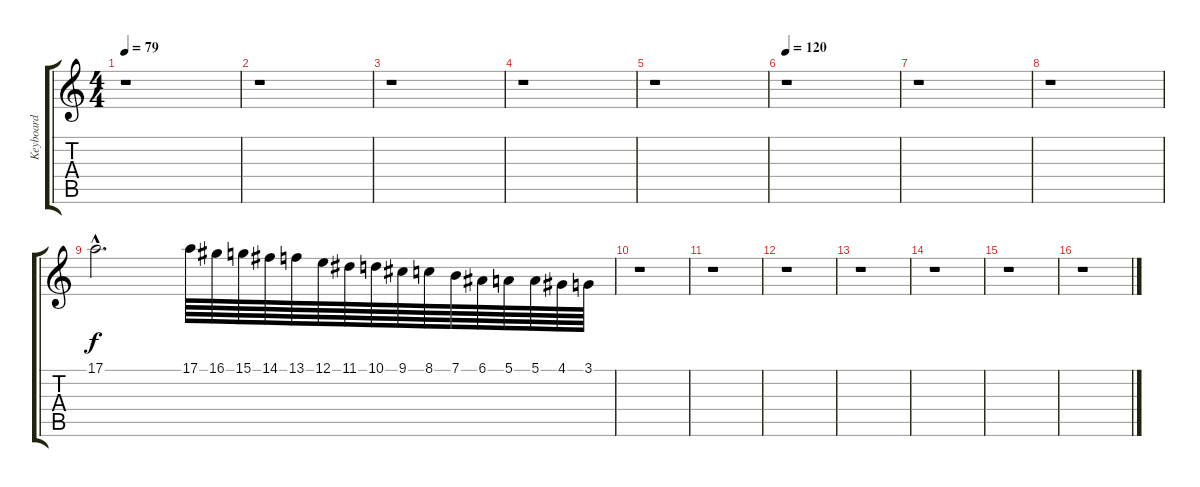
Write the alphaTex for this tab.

\track ("Keyboard" "Keyboard") {instrument rockorgan}
\staff {score tabs}
\tuning (E4 B3 G3 D3 A2 E2) {hide}
\ts (4 4)
\tempo 79
\clef g2
\ks c
r.1{dy f} |
r.1 |
r.1 |
r.1 |
r.1 |
\tempo 120
r.1 |
r.1 |
r.1 |
17.1{hac}.2{d} 17.1.64 16.1.64 15.1.64 14.1.64 13.1.64 12.1.64 11.1.64 10.1.64 9.1.64 8.1.64 7.1.64 6.1.64 5.1.64 5.1.64 4.1.64 3.1.64 |
r.1 |
r.1 |
r.1 |
r.1 |
r.1 |
r.1 |
r.1
